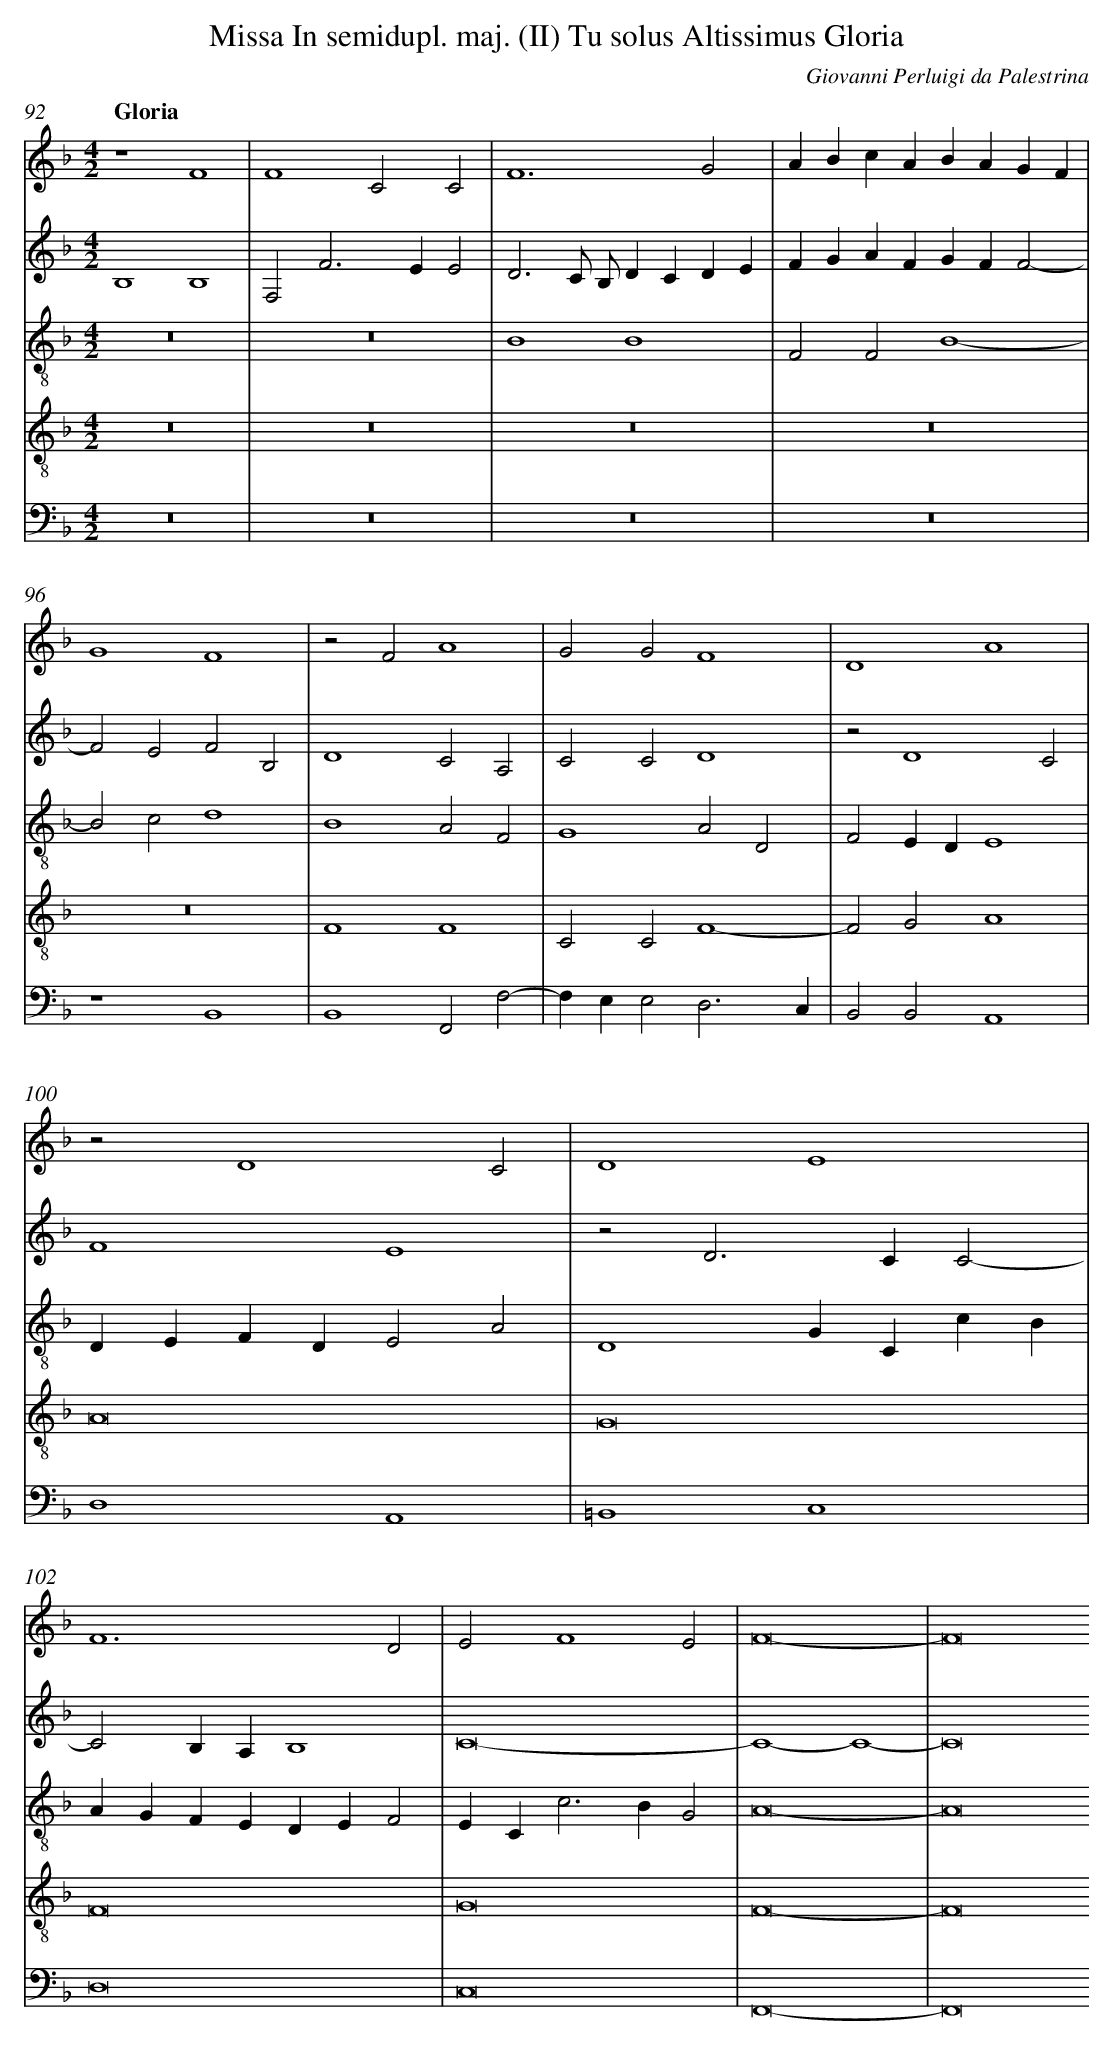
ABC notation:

X:1
T: Missa In semidupl. maj. (II) Tu solus Altissimus Gloria
C: Giovanni Perluigi da Palestrina
L: 1/4
M: 4/2
Q: "Gloria"
V: 1 clef=treble
V: 2 clef=treble
V: 3 clef=treble-8
V: 4 clef=treble-8
V: 5 clef=bass
K: F
[V:1] z4F4 |
[V:2] B,4B,4 |
[V:3] z8 |
[V:4] z8 |
[V:5] z8 |
[V:1] F4C2C2 |
[V:2] F,2F2>E2E2 |
[V:3] z8 |
[V:4] z8 |
[V:5] z8 |
[V:1] F6G2 |
[V:2] D3C/ B,/DCDE |
[V:3] B4B4 |
[V:4] z8 |
[V:5] z8 |
[V:1] ABcABAGF |
[V:2] FGAFGFF2- |
[V:3] F2F2B4- |
[V:4] z8 |
[V:5] z8 |
[V:1] G4F4 |
[V:2] F2E2F2B,2 |
[V:3] B2c2d4 |
[V:4] z8 |
[V:5] z4B,,4 |
[V:1] z2F2A4 |
[V:2] D4C2A,2 |
[V:3] B4A2F2 |
[V:4] F4F4 |
[V:5] B,,4F,,2F,2- |
[V:1] G2G2F4 |
[V:2] C2C2D4 |
[V:3] G4A2D2 |
[V:4] C2C2F4- |
[V:5] F,E,E,2D,3C, |
[V:1] D4A4 |
[V:2] z2D4C2 |
[V:3] F2EDE4 |
[V:4] F2G2A4 |
[V:5] B,,2B,,2A,,4 |
[V:1] z2D4C2 |
[V:2] F4E4 |
[V:3] DEFDE2A2 |
[V:4] A8 |
[V:5] D,4A,,4 |
[V:1] D4E4 |
[V:2] z2D2>C2C2- |
[V:3] D4GCcB |
[V:4] G8 |
[V:5] =B,,4C,4 |
[V:1] F6D2 |
[V:2] C2B,A,B,4 |
[V:3] AGFEDEF2 |
[V:4] F8 |
[V:5] D,8 |
[V:1] E2F4E2 |
[V:2] C8- |
[V:3] EC2<c2BG2 |
[V:4] G8 |
[V:5] C,8 |
[V:1] F8- |
[V:2] C4-C4- |
[V:3] A8- |
[V:4] F8- |
[V:5] F,,8- |
[V:1] F8
[V:2] C8
[V:3] A8
[V:4] F8
[V:5] F,,8
